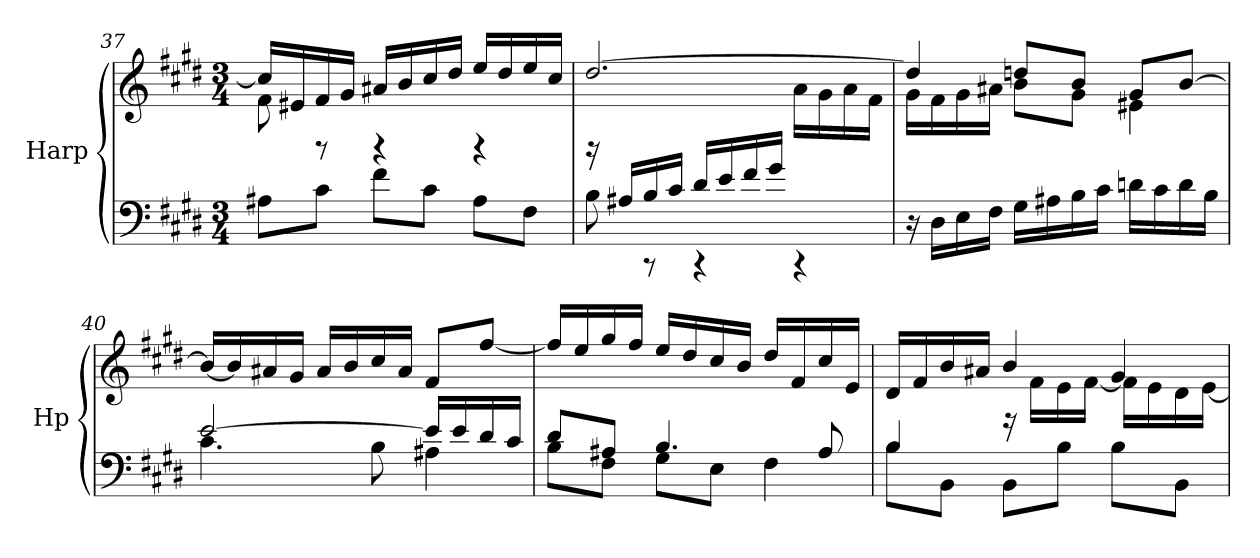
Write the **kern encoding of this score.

**kern	**kern
*part1	*part1
*staff2	*staff1
*I"Harp	*
*I'Hp	*
*clefF4	*clefG2
*k[f#c#g#d#]	*k[f#c#g#d#]
*M3/4	*M3/4
=37	=37
*	*^
8A#X\L	16cc#/LL]	8f#\
.	16e#X/	.
8c#\J	16f#/	8rD
.	16g#/JJ	.
8f#\L	16a#X/LL	4rD
.	16b/	.
8c#\J	16cc#/	.
.	16dd#/JJ	.
8A#\L	16ee/LL	4rD
.	16dd#/	.
8F#\J	16ee/	.
.	16cc#/JJ	.
=38	=38	=38
*^	*	*
16ryy	8B\	[2.dd#/	16rD
16A#X/LL	.	.	4..ryy
16B/	8rCC	.	.
16c#/JJ	.	.	.
16d#/LL	4rCC	.	.
16e/	.	.	.
16f#/	.	.	.
16g#/JJ	.	.	.
4ryy	4rCC	.	16a\LL
.	.	.	16g#\
.	.	.	16a\
.	.	.	16f#\JJ
*v	*v	*	*
!!LO:LB:g=z	!!
=39	=39	=39
16r	4dd#/]	16g#\LL
16D#\LL	.	16f#\
16E\	.	16g#\
16F#\JJ	.	16a#X\JJ
16G#\LL	8ddn/L	8b\L
16A#X\	.	.
16B\	8b/J	8g#\J
16c#\JJ	.	.
16dn\LL	8g#/L	4e#X\
16c#\	.	.
16d\	[8b/J	.
16B\JJ	.	.
*	*v	*v
=40	=40
*^	*
[2e/	4.c#\	16b/LL_
.	.	16b/]
.	.	16a#X/
.	.	16g#/JJ
.	.	16a#/LL
.	.	16b/
.	8B\	16cc#/
.	.	16a#/JJ
16e/LL]	4A#X\	8f#/L
16e/	.	.
16d#/	.	[8ff#/J
16c#/JJ	.	.
=41	=41	=41
8d#/L	8B\L	16ff#/LL]
.	.	16ee/
8A#X/J	8F#\J	16gg#/
.	.	16ff#/JJ
4.B/	8G#\L	16ee/LL
.	.	16dd#/
.	8E\J	16cc#/
.	.	16b/JJ
.	4F#\	16dd#/LL
.	.	16f#/
8A#/	.	16cc#/
.	.	16e/JJ
!!LO:LB:g=z
=42	=42	=42
*	*	*^
4B/	8B\L	16d#/LL	4ryy
.	.	16f#/	.
.	8BB\J	16b/	.
.	.	16a#X/JJ	.
2ryy	8BB\L	4b/	16rF
.	.	.	16f#\LL
.	8B\J	.	16e\
.	.	.	[16f#\JJ
.	8B\L	4g#/	16f#\LL]
.	.	.	16e\
.	8BB\J	.	16d#\
.	.	.	[16e\JJ
*v	*v	*	*
*	*v	*v
=	=
*-	*-
